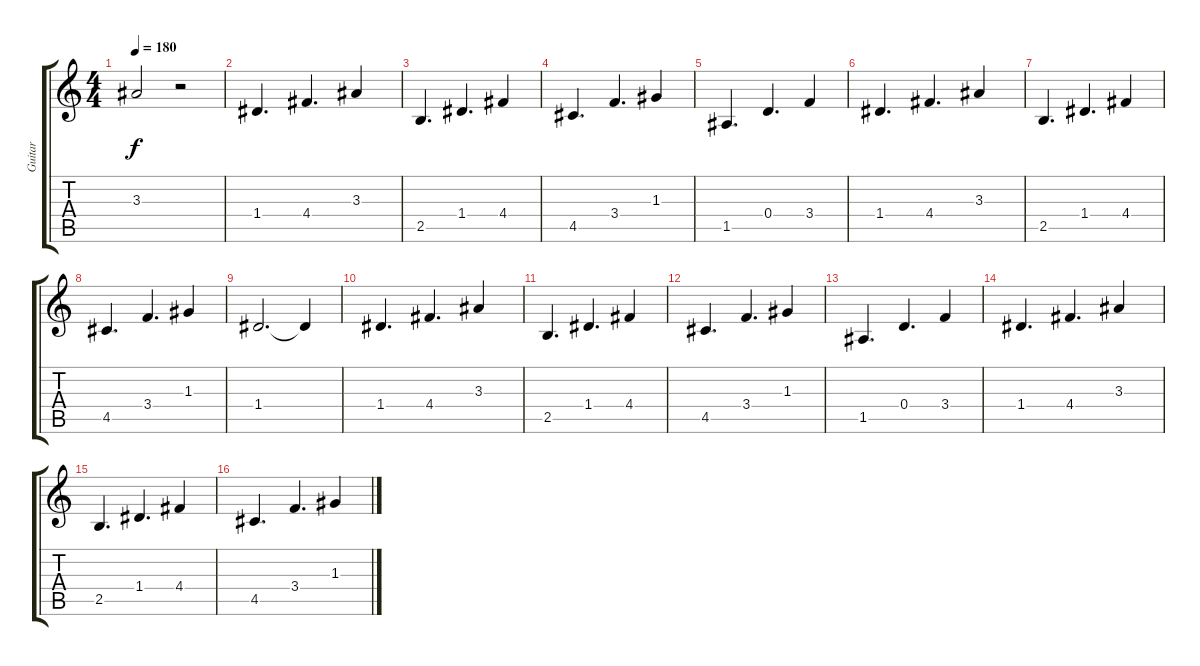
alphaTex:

\track ("Guitar" "Guitar") {instrument acousticguitarsteel}
\staff {score tabs}
\tuning (E4 B3 G3 D3 A2 E2) {hide}
\ts (4 4)
\tempo 180
\clef g2
\ks c
3.3.2{dy f} r.2 |
1.4.4{d} 4.4.4{d} 3.3.4 |
2.5.4{d} 1.4.4{d} 4.4.4 |
4.5.4{d} 3.4.4{d} 1.3.4 |
1.5.4{d} 0.4.4{d} 3.4.4 |
1.4.4{d} 4.4.4{d} 3.3.4 |
2.5.4{d} 1.4.4{d} 4.4.4 |
4.5.4{d} 3.4.4{d} 1.3.4 |
1.4.2{d} 1.4{t}.4 |
1.4.4{d} 4.4.4{d} 3.3.4 |
2.5.4{d} 1.4.4{d} 4.4.4 |
4.5.4{d} 3.4.4{d} 1.3.4 |
1.5.4{d} 0.4.4{d} 3.4.4 |
1.4.4{d} 4.4.4{d} 3.3.4 |
2.5.4{d} 1.4.4{d} 4.4.4 |
4.5.4{d} 3.4.4{d} 1.3.4
